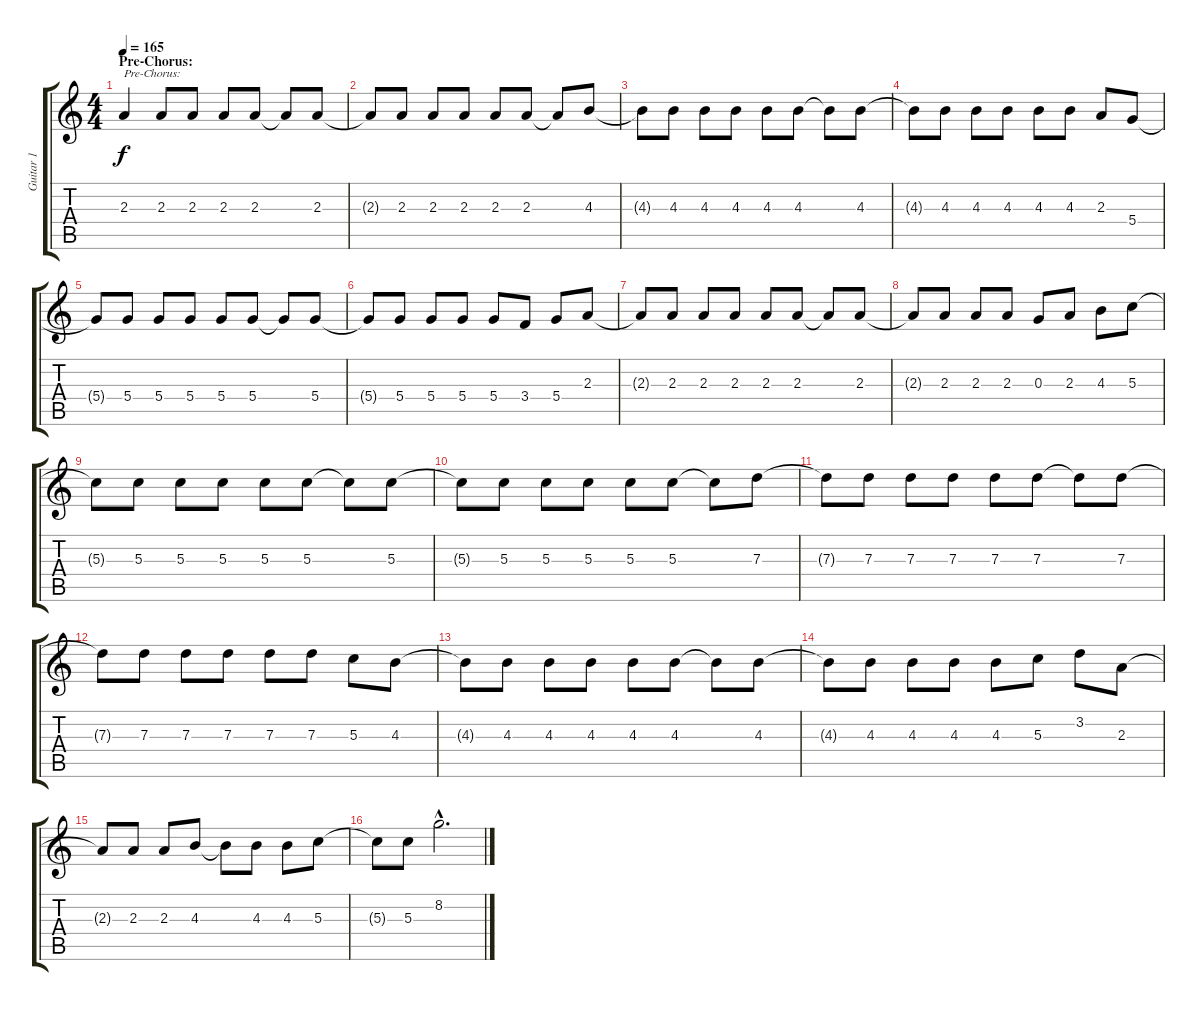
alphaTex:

\track ("Guitar 1" "Guitar 1") {instrument overdrivenguitar}
\staff {score tabs}
\tuning (E4 B3 G3 D3 A2 E2) {hide}
\ts (4 4)
\section ("" "Pre-Chorus:")
\tempo 165
\clef g2
\ks c
2.3.4{txt "Pre-Chorus:" dy f volume 12 instrument overdrivenguitar} 2.3.8 2.3.8 2.3.8 2.3.8 2.3{t}.8 2.3.8 |
2.3{t}.8 2.3.8 2.3.8 2.3.8 2.3.8 2.3.8 2.3{t}.8 4.3.8 |
4.3{t}.8 4.3.8 4.3.8 4.3.8 4.3.8 4.3.8 4.3{t}.8 4.3.8 |
4.3{t}.8 4.3.8 4.3.8 4.3.8 4.3.8 4.3.8 2.3.8 5.4.8 |
5.4{t}.8 5.4.8 5.4.8 5.4.8 5.4.8 5.4.8 5.4{t}.8 5.4.8 |
5.4{t}.8 5.4.8 5.4.8 5.4.8 5.4.8 3.4.8 5.4.8 2.3.8 |
2.3{t}.8 2.3.8 2.3.8 2.3.8 2.3.8 2.3.8 2.3{t}.8 2.3.8 |
2.3{t}.8 2.3.8 2.3.8 2.3.8 0.3.8 2.3.8 4.3.8 5.3.8 |
5.3{t}.8 5.3.8 5.3.8 5.3.8 5.3.8 5.3.8 5.3{t}.8 5.3.8 |
5.3{t}.8 5.3.8 5.3.8 5.3.8 5.3.8 5.3.8 5.3{t}.8 7.3.8 |
7.3{t}.8 7.3.8 7.3.8 7.3.8 7.3.8 7.3.8 7.3{t}.8 7.3.8 |
7.3{t}.8 7.3.8 7.3.8 7.3.8 7.3.8 7.3.8 5.3.8 4.3.8 |
4.3{t}.8 4.3.8 4.3.8 4.3.8 4.3.8 4.3.8 4.3{t}.8 4.3.8 |
4.3{t}.8 4.3.8 4.3.8 4.3.8 4.3.8 5.3.8 3.2.8 2.3.8 |
2.3{t}.8 2.3.8 2.3.8 4.3.8 4.3{t}.8 4.3.8 4.3.8 5.3.8 |
5.3{t}.8 5.3.8 8.2{hac}.2{d}
